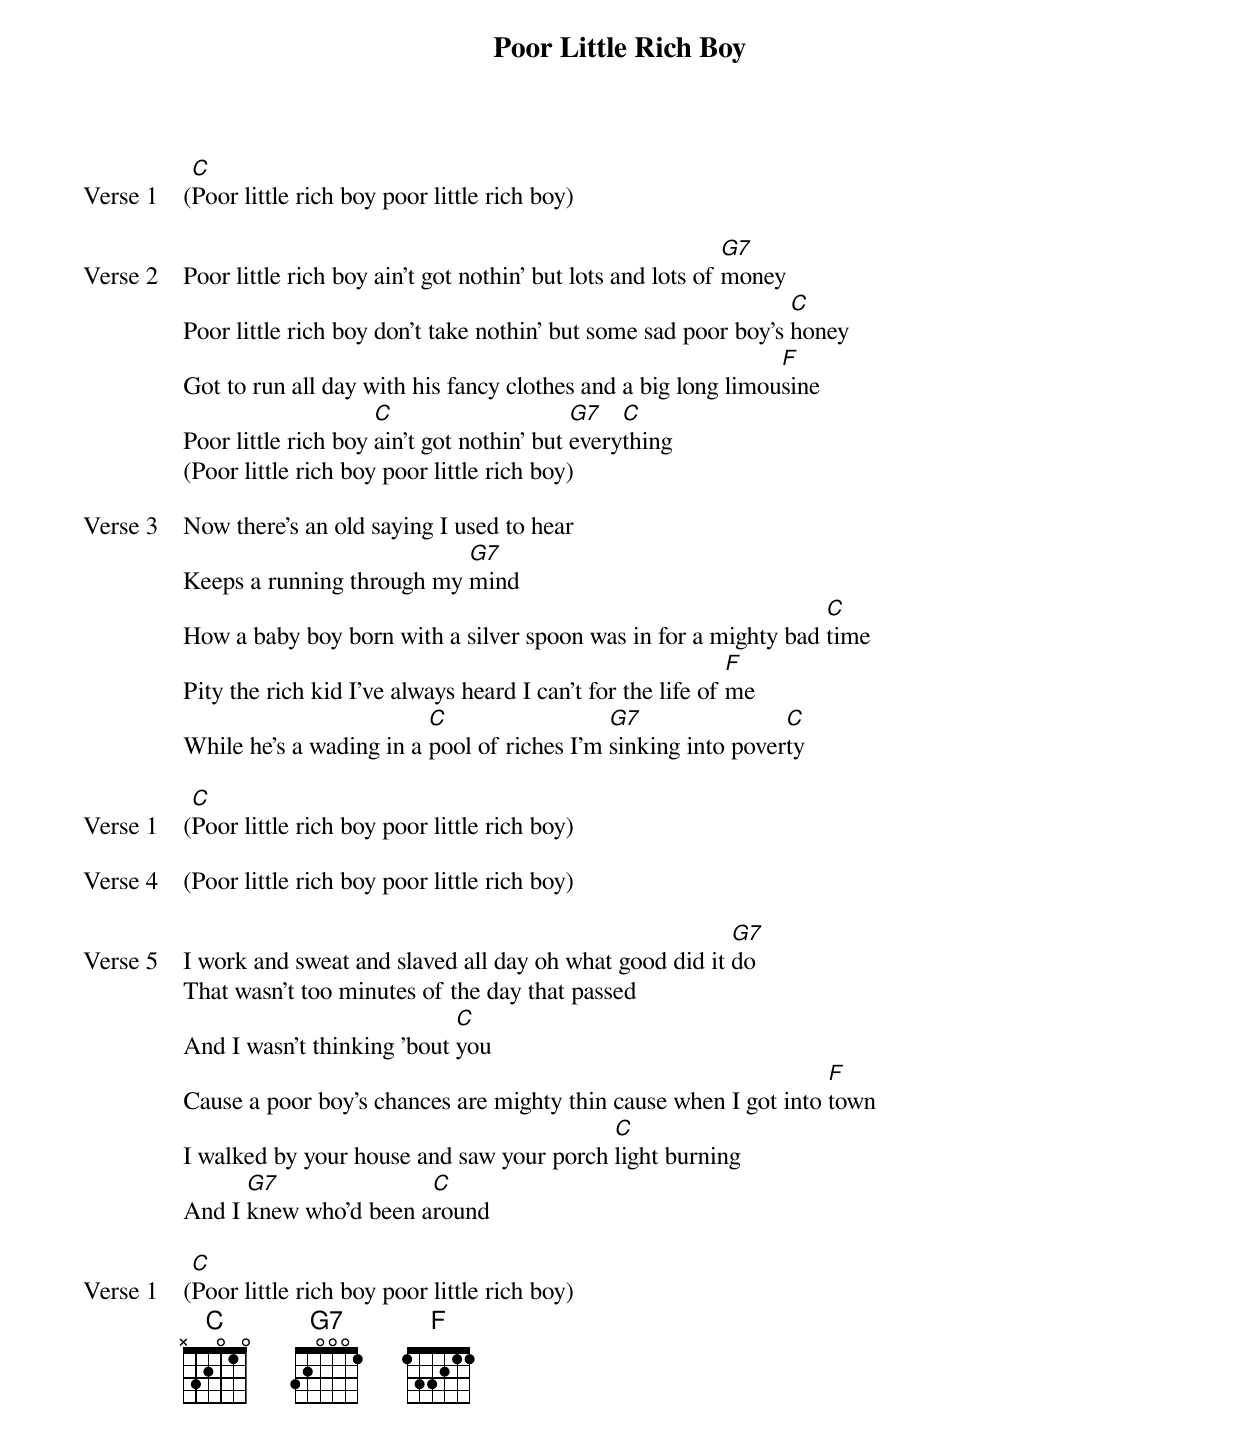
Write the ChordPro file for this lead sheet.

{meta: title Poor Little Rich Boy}
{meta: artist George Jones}
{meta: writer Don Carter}

{start_of_verse: Verse 1}
([C]Poor little rich boy poor little rich boy)
{end_of_verse}

{start_of_verse: Verse 2}
Poor little rich boy ain't got nothin' but lots and lots of [G7]money
Poor little rich boy don't take nothin' but some sad poor boy's [C]honey
Got to run all day with his fancy clothes and a big long limou[F]sine
Poor little rich boy [C]ain't got nothin' but [G7]every[C]thing
(Poor little rich boy poor little rich boy)
{end_of_verse}

{start_of_verse: Verse 3}
Now there's an old saying I used to hear
Keeps a running through my [G7]mind
How a baby boy born with a silver spoon was in for a mighty bad [C]time
Pity the rich kid I've always heard I can't for the life of [F]me
While he's a wading in a [C]pool of riches I'm [G7]sinking into pover[C]ty
{end_of_verse}

{start_of_verse: Verse 1}
([C]Poor little rich boy poor little rich boy)
{end_of_verse}

{start_of_verse: Verse 4}
(Poor little rich boy poor little rich boy)
{end_of_verse}

{start_of_verse: Verse 5}
I work and sweat and slaved all day oh what good did it [G7]do
That wasn't too minutes of the day that passed
And I wasn't thinking 'bout [C]you
Cause a poor boy's chances are mighty thin cause when I got into [F]town
I walked by your house and saw your porch [C]light burning
And I [G7]knew who'd been a[C]round
{end_of_verse}

{start_of_verse: Verse 1}
([C]Poor little rich boy poor little rich boy)
{end_of_verse}
